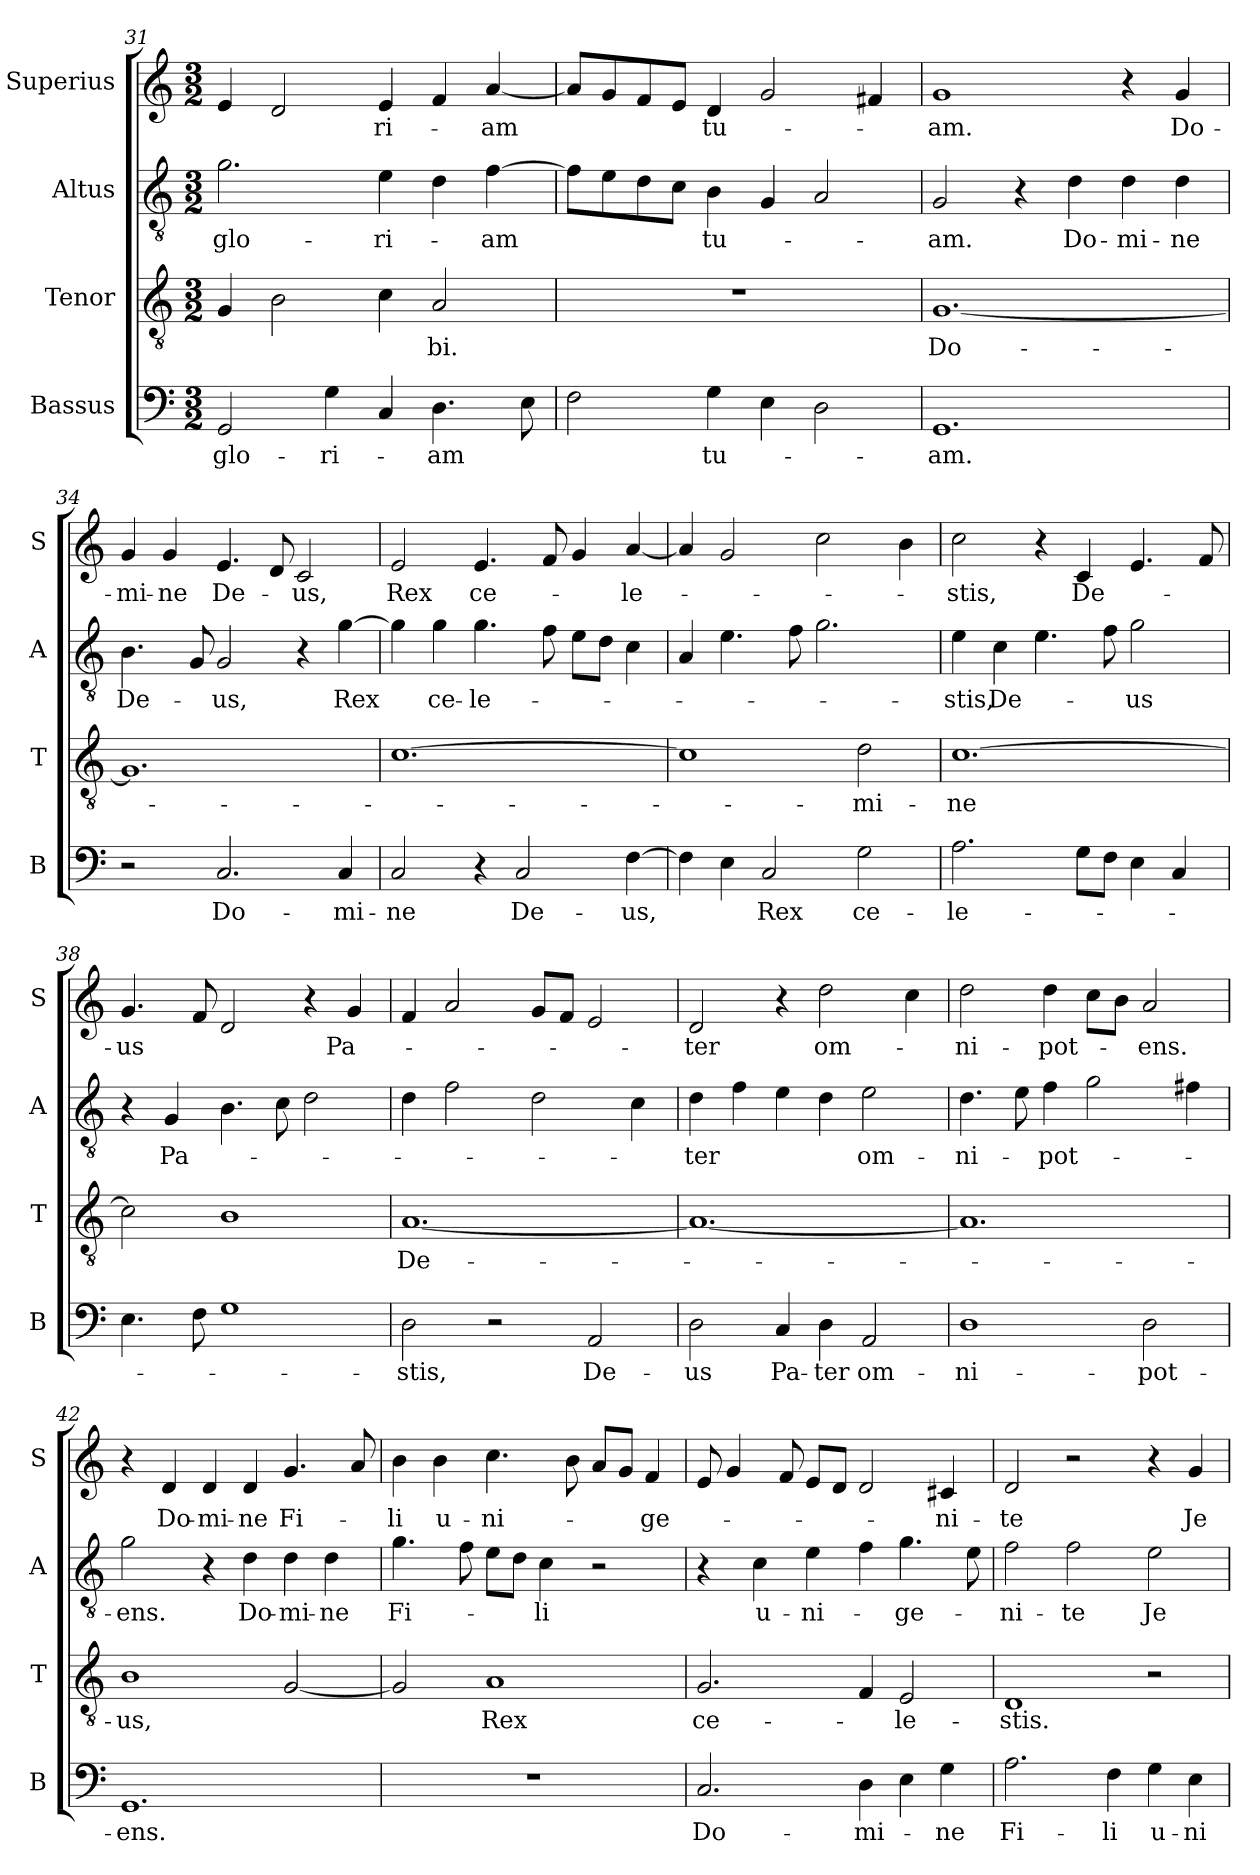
**kern	**text	**kern	**text	**kern	**text	**kern	**text
*part4	*part4	*part3	*part3	*part2	*part2	*part1	*part1
*staff4	*staff4	*staff3	*staff3	*staff2	*staff2	*staff1	*staff1
*I"Bassus	*	*I"Tenor	*	*I"Altus	*	*I"Superius	*
*I'B	*	*I'T	*	*I'A	*	*I'S	*
*clefF4	*	*clefGv2	*	*clefGv2	*	*clefG2	*
*k[]	*	*k[]	*	*k[]	*	*k[]	*
*M3/2	*	*M3/2	*	*M3/2	*	*M3/2	*
=31	=31	=31	=31	=31	=31	=31	=31
!	!	!	!	!	!LO:LY:i	!	!
2GG	glo-	4G	.	2.g	glo-	4e	.
.	.	2B	.	.	.	2d	.
4G	-ri-	.	.	.	.	.	.
!	!	!	!	!	!LO:LY:i	!	!
4C	.	4c	.	4e	-ri-	4e	-ri-
4.D	-am	2A	-bi.	4d	.	4f	.
!	!	!	!	!	!LO:LY:i	!	!
.	.	.	.	[4f	-am	[4a	-am
8E	.	.	.	.	.	.	.
=32	=32	=32	=32	=32	=32	=32	=32
2F	.	1.r	.	8fL]	.	8aL]	.
.	.	.	.	8e	.	8g	.
.	.	.	.	8d	.	8f	.
.	.	.	.	8cJ	.	8eJ	.
!	!	!	!	!	!LO:LY:i	!	!
4G	tu-	.	.	4B	tu-	4d	tu-
4E	.	.	.	4G	.	2g	.
2D	.	.	.	2A	.	.	.
.	.	.	.	.	.	4f#X	.
=33	=33	=33	=33	=33	=33	=33	=33
!	!	!	!LO:LY:i	!	!LO:LY:i	!	!
1.GG	-am.	[1.G	Do-	2G	-am.	1g	-am.
.	.	.	.	4r	.	.	.
.	.	.	.	4d	Do-	.	.
.	.	.	.	4d	-mi-	4r	.
.	.	.	.	4d	-ne	4g	Do-
=34	=34	=34	=34	=34	=34	=34	=34
2r	.	1.G]	.	4.B	De-	4g	-mi-
.	.	.	.	.	.	4g	-ne
.	.	.	.	8G	.	.	.
2.C	Do-	.	.	2G	-us,	4.e	De-
.	.	.	.	.	.	8d	.
.	.	.	.	4r	.	2c	-us,
4C	-mi-	.	.	[4g	Rex	.	.
=35	=35	=35	=35	=35	=35	=35	=35
2C	-ne	[1.c	.	4g]	.	2e	Rex
.	.	.	.	4g	ce-	.	.
4r	.	.	.	4.g	-le-	4.e	ce-
2C	De-	.	.	.	.	.	.
.	.	.	.	8f	.	8f	.
.	.	.	.	8eL	.	4g	.
.	.	.	.	8dJ	.	.	.
[4F	-us,	.	.	4c	.	[4a	-le-
=36	=36	=36	=36	=36	=36	=36	=36
4F]	.	1c]	.	4A	.	4a]	.
4E	.	.	.	4.e	.	2g	.
2C	Rex	.	.	.	.	.	.
.	.	.	.	8f	.	.	.
.	.	.	.	2.g	.	2cc	.
!	!	!	!LO:LY:i	!	!	!	!
2G	ce-	2d	-mi-	.	.	.	.
.	.	.	.	.	.	4b	.
=37	=37	=37	=37	=37	=37	=37	=37
!	!	!	!LO:LY:i	!	!	!	!
2.A	-le-	[1.c	-ne	4e	-stis,	2cc	-stis,
.	.	.	.	4c	De-	.	.
.	.	.	.	4.e	.	4r	.
8GL	.	.	.	.	.	4c	De-
8FJ	.	.	.	8f	.	.	.
4E	.	.	.	2g	-us	4.e	.
4C	.	.	.	.	.	.	.
.	.	.	.	.	.	8f	.
=38	=38	=38	=38	=38	=38	=38	=38
4.E	.	2c]	.	4r	.	4.g	-us
.	.	.	.	4G	Pa-	.	.
8F	.	.	.	.	.	8f	.
1G	.	1B	.	4.B	.	2d	.
.	.	.	.	8c	.	.	.
.	.	.	.	2d	.	4r	.
.	.	.	.	.	.	4g	Pa-
=39	=39	=39	=39	=39	=39	=39	=39
!	!	!	!LO:LY:i	!	!	!	!
2D	-stis,	[1.A	De-	4d	.	4f	.
.	.	.	.	2f	.	2a	.
2r	.	.	.	.	.	.	.
.	.	.	.	2d	.	8gL	.
.	.	.	.	.	.	8fJ	.
2AA	De-	.	.	.	.	2e	.
.	.	.	.	4c	.	.	.
=40	=40	=40	=40	=40	=40	=40	=40
2D	-us	1.A_	.	4d	-ter	2d	-ter
.	.	.	.	4f	.	.	.
4C	Pa-	.	.	4e	.	4r	.
4D	-ter	.	.	4d	.	2dd	om-
2AA	om-	.	.	2e	om-	.	.
.	.	.	.	.	.	4cc	.
=41	=41	=41	=41	=41	=41	=41	=41
1D	-ni-	1.A]	.	4.d	-ni-	2dd	-ni-
.	.	.	.	8e	.	.	.
.	.	.	.	4f	-pot-	4dd	-pot-
.	.	.	.	2g	.	8ccL	.
.	.	.	.	.	.	8bJ	.
2D	-pot-	.	.	.	.	2a	-ens.
.	.	.	.	4f#X	.	.	.
=42	=42	=42	=42	=42	=42	=42	=42
!	!	!	!LO:LY:i	!	!	!	!
1.GG	-ens.	1B	-us,	2g	-ens.	4r	.
.	.	.	.	.	.	4d	Do-
.	.	.	.	4r	.	4d	-mi-
.	.	.	.	4d	Do-	4d	-ne
.	.	[2G	.	4d	-mi-	4.g	Fi-
.	.	.	.	4d	-ne	.	.
.	.	.	.	.	.	8a	.
=43	=43	=43	=43	=43	=43	=43	=43
1.r	.	2G]	.	4.g	Fi-	4b	-li
.	.	.	.	.	.	4b	u-
.	.	.	.	8f	.	.	.
!	!	!	!LO:LY:i	!	!	!	!
.	.	1A	Rex	8eL	.	4.cc	-ni-
.	.	.	.	8dJ	.	.	.
.	.	.	.	4c	-li	.	.
.	.	.	.	.	.	8b	.
.	.	.	.	2r	.	8aL	.
.	.	.	.	.	.	8gJ	.
.	.	.	.	.	.	4f	-ge-
=44	=44	=44	=44	=44	=44	=44	=44
!	!LO:LY:i	!	!LO:LY:i	!	!	!	!
2.C	Do-	2.G	ce-	4r	.	8e	.
.	.	.	.	.	.	4g	.
.	.	.	.	4c	u-	.	.
.	.	.	.	.	.	8f	.
.	.	.	.	4e	-ni-	8eL	.
.	.	.	.	.	.	8dJ	.
!	!LO:LY:i	!	!	!	!	!	!
4D	-mi-	4F	.	4f	.	2d	.
!	!	!	!LO:LY:i	!	!	!	!
4E	.	2E	-le-	4.g	-ge-	.	.
!	!LO:LY:i	!	!	!	!	!	!
4G	-ne	.	.	.	.	4c#X	-ni-
.	.	.	.	8e	.	.	.
=45	=45	=45	=45	=45	=45	=45	=45
!	!LO:LY:i	!	!LO:LY:i	!	!	!	!
2.A	Fi-	1D	-stis.	2f	-ni-	2d	-te
.	.	.	.	2f	-te	2r	.
!	!LO:LY:i	!	!	!	!	!	!
4F	-li	.	.	.	.	.	.
!	!LO:LY:i	!	!	!	!	!	!
4G	u-	2r	.	2e	Je-	4r	.
!	!LO:LY:i	!	!	!	!	!	!
4E	-ni-	.	.	.	.	4g	Je-
=	=	=	=	=	=	=	=
*-	*-	*-	*-	*-	*-	*-	*-
